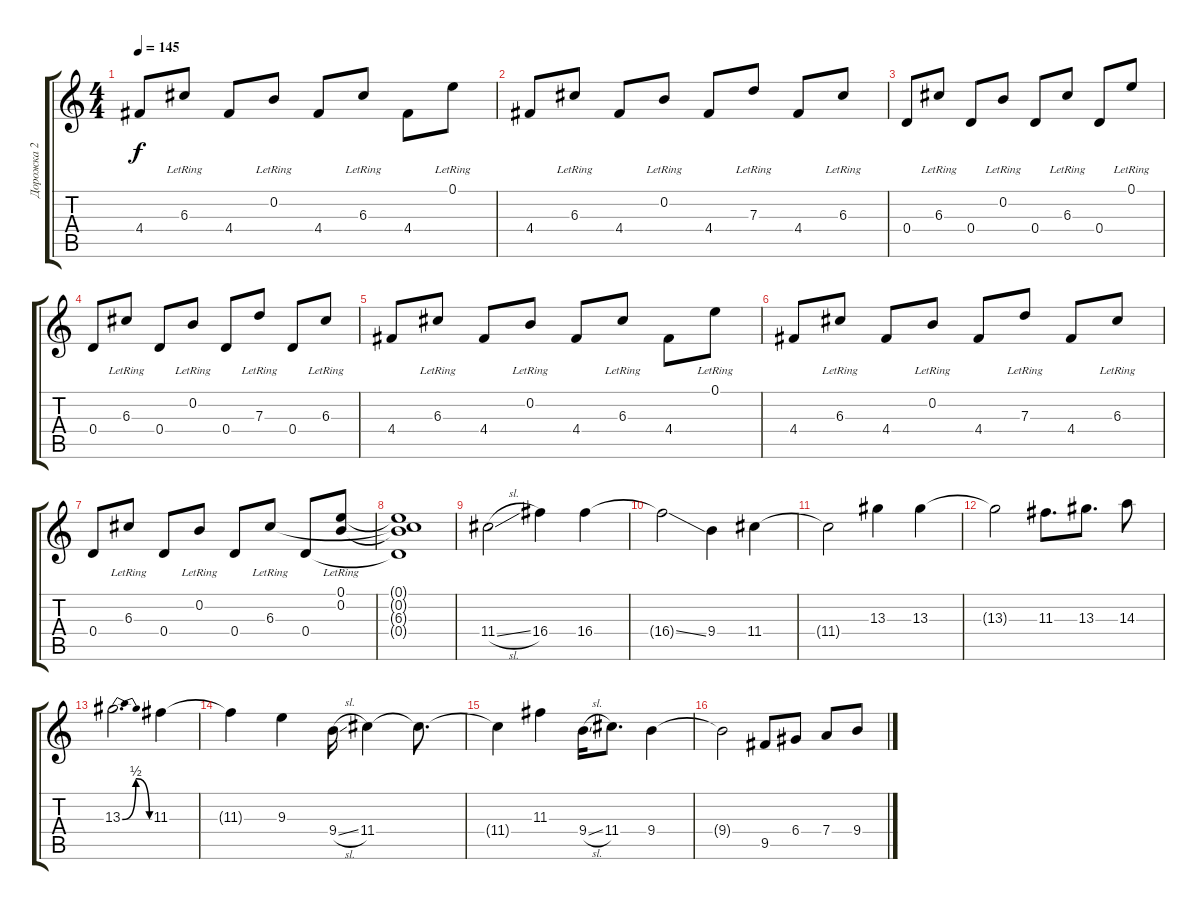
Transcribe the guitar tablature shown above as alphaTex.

\track ("Дорожка 2" "Дорожка 2") {instrument distortionguitar}
\staff {score tabs}
\tuning (E4 B3 G3 D3 A2 E2) {hide}
\ts (4 4)
\tempo 145
\clef g2
\ks c
4.4.8{dy f} 6.3{lr}.8 4.4.8 0.2{lr}.8 4.4.8 6.3{lr}.8 4.4.8 0.1{lr}.8 |
4.4.8 6.3{lr}.8 4.4.8 0.2{lr}.8 4.4.8 7.3{lr}.8 4.4.8 6.3{lr}.8 |
0.4.8 6.3{lr}.8 0.4.8 0.2{lr}.8 0.4.8 6.3{lr}.8 0.4.8 0.1{lr}.8 |
0.4.8 6.3{lr}.8 0.4.8 0.2{lr}.8 0.4.8 7.3{lr}.8 0.4.8 6.3{lr}.8 |
4.4.8 6.3{lr}.8 4.4.8 0.2{lr}.8 4.4.8 6.3{lr}.8 4.4.8 0.1{lr}.8 |
4.4.8 6.3{lr}.8 4.4.8 0.2{lr}.8 4.4.8 7.3{lr}.8 4.4.8 6.3{lr}.8 |
0.4.8 6.3{lr}.8 0.4.8 0.2{lr}.8 0.4.8 6.3{lr}.8 0.4.8 (0.1{lr} 0.2{lr}).8 |
(0.1{t} 0.2{t} 6.3{t} 0.4{t}).1 |
11.4{sl}.2 16.4.4 16.4.4 |
16.4{ss t}.2 9.4.4 11.4.4 |
11.4{t}.2 13.3.4 13.3.4 |
13.3{t}.2 11.3.8{d} 13.3.8{d} 14.3.8 |
13.3{be (bendrelease 0 0 15 2 40 2 60 0)}.2{d} 11.3.4 |
11.3{t}.4 9.3.4 9.4{sl}.16 11.4.4 11.4{t}.8{d} |
11.4{t}.4 11.3.4 9.4{sl}.16 11.4.8{d} 9.4.4 |
9.4{t}.2 9.5.8 6.4.8 7.4.8 9.4.8
